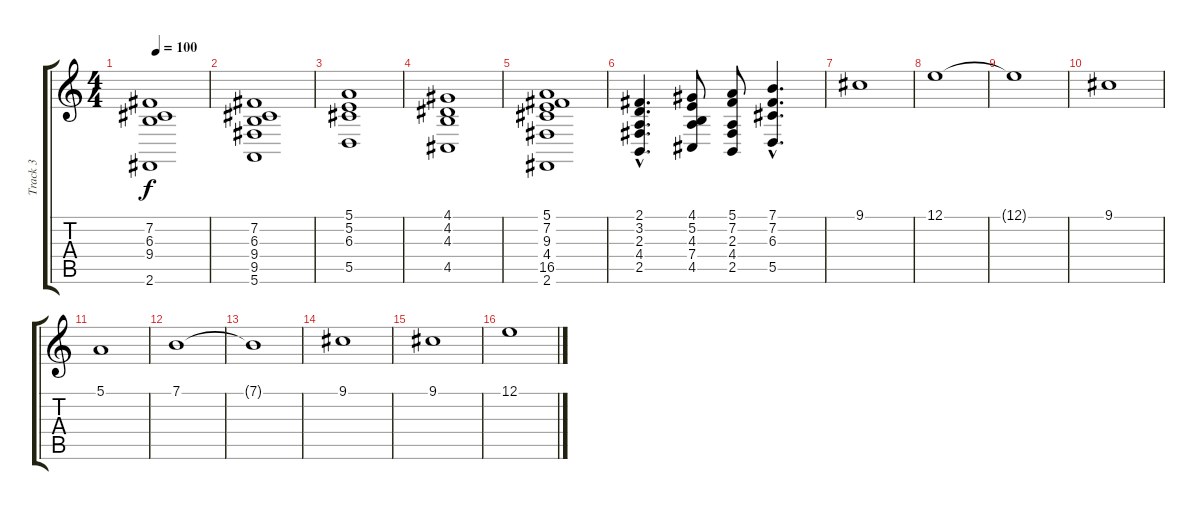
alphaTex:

\track ("Track 3" "Track 3") {instrument stringensemble1}
\staff {score tabs}
\tuning (E4 B3 G3 D3 A2 E2) {hide}
\ts (4 4)
\tempo 100
\clef g2
\ks c
(7.2 6.3 9.4 2.6).1{dy f} |
(7.2 6.3 9.4 9.5 5.6).1 |
(5.1 5.2 6.3 5.5).1 |
(4.1 4.2 4.3 4.5).1 |
(5.1 7.2 9.3 4.4 16.5 2.6).1 |
(2.1{hac} 3.2{hac} 2.3{hac} 4.4{hac} 2.5{hac}).4{d} (4.1 5.2 4.3 7.4 4.5).8 (5.1 7.2 2.3 4.4 2.5).8 (7.1{hac} 7.2{hac} 6.3{hac} 5.5{hac}).4{d} |
9.1.1 |
12.1.1 |
12.1{t}.1 |
9.1.1 |
5.1.1 |
7.1.1 |
7.1{t}.1 |
9.1.1 |
9.1.1 |
12.1.1
